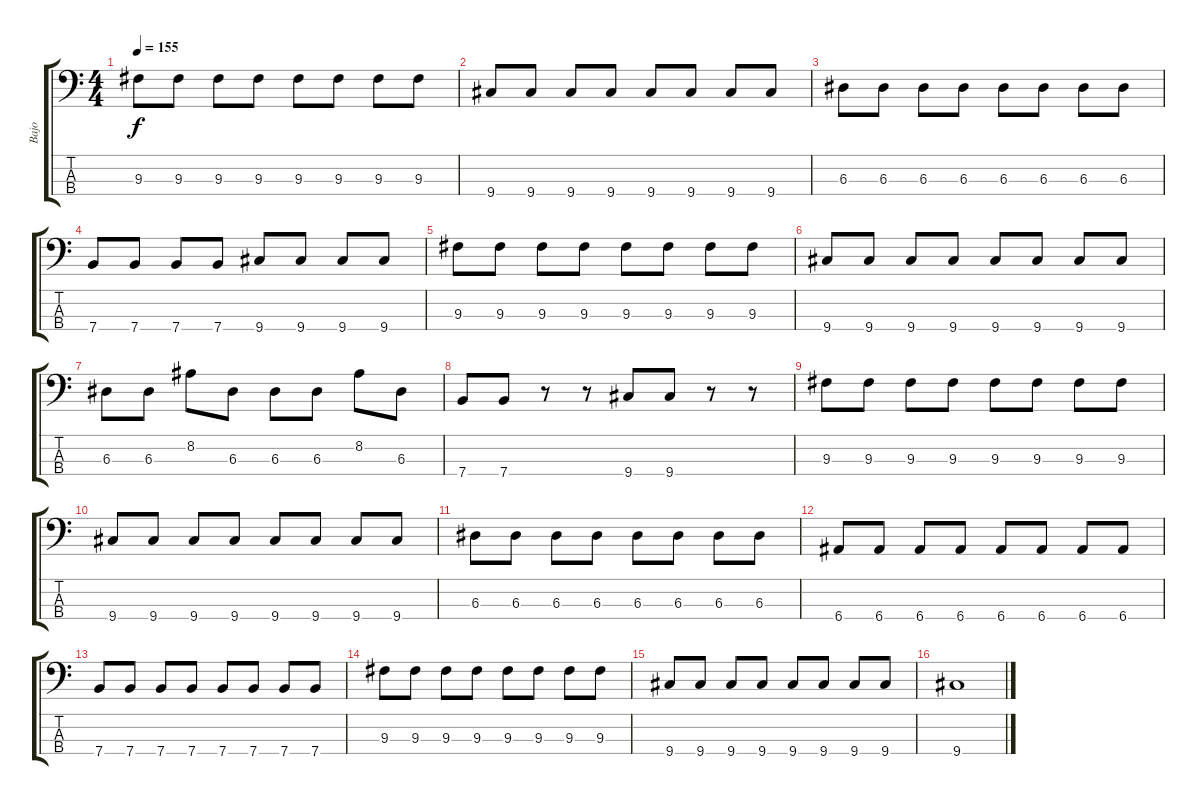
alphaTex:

\track ("Bajo" "Bajo") {instrument electricbasspick}
\staff {score tabs}
\tuning (G2 D2 A1 E1) {hide}
\ts (4 4)
\tempo 155
\clef f4
\ks c
9.3.8{dy f} 9.3.8 9.3.8 9.3.8 9.3.8 9.3.8 9.3.8 9.3.8 |
9.4.8 9.4.8 9.4.8 9.4.8 9.4.8 9.4.8 9.4.8 9.4.8 |
6.3.8 6.3.8 6.3.8 6.3.8 6.3.8 6.3.8 6.3.8 6.3.8 |
7.4.8 7.4.8 7.4.8 7.4.8 9.4.8 9.4.8 9.4.8 9.4.8 |
9.3.8 9.3.8 9.3.8 9.3.8 9.3.8 9.3.8 9.3.8 9.3.8 |
9.4.8 9.4.8 9.4.8 9.4.8 9.4.8 9.4.8 9.4.8 9.4.8 |
6.3.8 6.3.8 8.2.8 6.3.8 6.3.8 6.3.8 8.2.8 6.3.8 |
7.4.8 7.4.8 r.8 r.8 9.4.8 9.4.8 r.8 r.8 |
9.3.8 9.3.8 9.3.8 9.3.8 9.3.8 9.3.8 9.3.8 9.3.8 |
9.4.8 9.4.8 9.4.8 9.4.8 9.4.8 9.4.8 9.4.8 9.4.8 |
6.3.8 6.3.8 6.3.8 6.3.8 6.3.8 6.3.8 6.3.8 6.3.8 |
6.4.8 6.4.8 6.4.8 6.4.8 6.4.8 6.4.8 6.4.8 6.4.8 |
7.4.8 7.4.8 7.4.8 7.4.8 7.4.8 7.4.8 7.4.8 7.4.8 |
9.3.8 9.3.8 9.3.8 9.3.8 9.3.8 9.3.8 9.3.8 9.3.8 |
9.4.8 9.4.8 9.4.8 9.4.8 9.4.8 9.4.8 9.4.8 9.4.8 |
9.4.1
